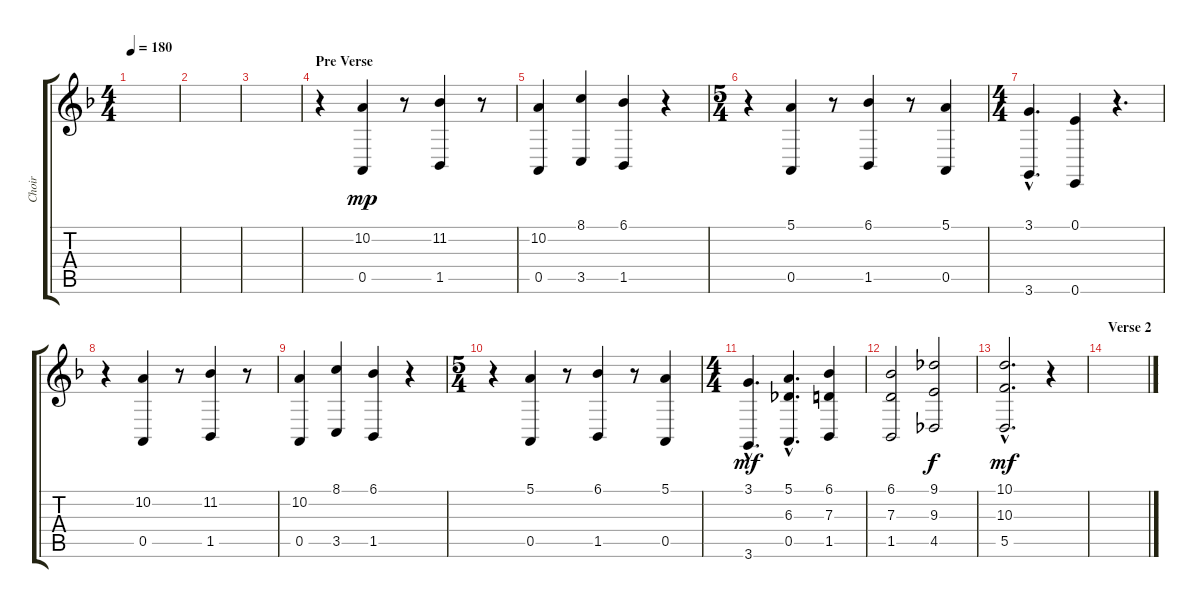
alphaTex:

\track ("Choir" "Choir") {instrument choiraahs}
\staff {score tabs}
\tuning (E4 B3 G3 D3 A2 E2) {hide}
\ts (4 4)
\tempo 180
\clef g2
\ks dminor
|
|
|
\section ("" "Pre Verse")
r.4 (10.2 0.5).4{dy mp} r.8 (11.2 1.5).4 r.8 |
(10.2 0.5).4 (8.1 3.5).4 (6.1 1.5).4 r.4 |
\ts (5 4)
r.4 (5.1 0.5).4 r.8 (6.1 1.5).4 r.8 (5.1 0.5).4 |
\ts (4 4)
(3.1{hac} 3.6{hac}).4{d} (0.1 0.6).4 r.4{d} |
r.4 (10.2 0.5).4 r.8 (11.2 1.5).4 r.8 |
(10.2 0.5).4 (8.1 3.5).4 (6.1 1.5).4 r.4 |
\ts (5 4)
r.4 (5.1 0.5).4 r.8 (6.1 1.5).4 r.8 (5.1 0.5).4 |
\ts (4 4)
(3.1{hac} 3.6{hac}).4{d dy mf} (5.1{hac} 6.3{hac} 0.5{hac}).4{d} (6.1 7.3 1.5).4 |
(6.1 7.3 1.5).2 (9.1 9.3 4.5).2{dy f} |
(10.1{hac} 10.3{hac} 5.5{hac}).2{d dy mf} r.4 |
\section ("" "Verse 2")
